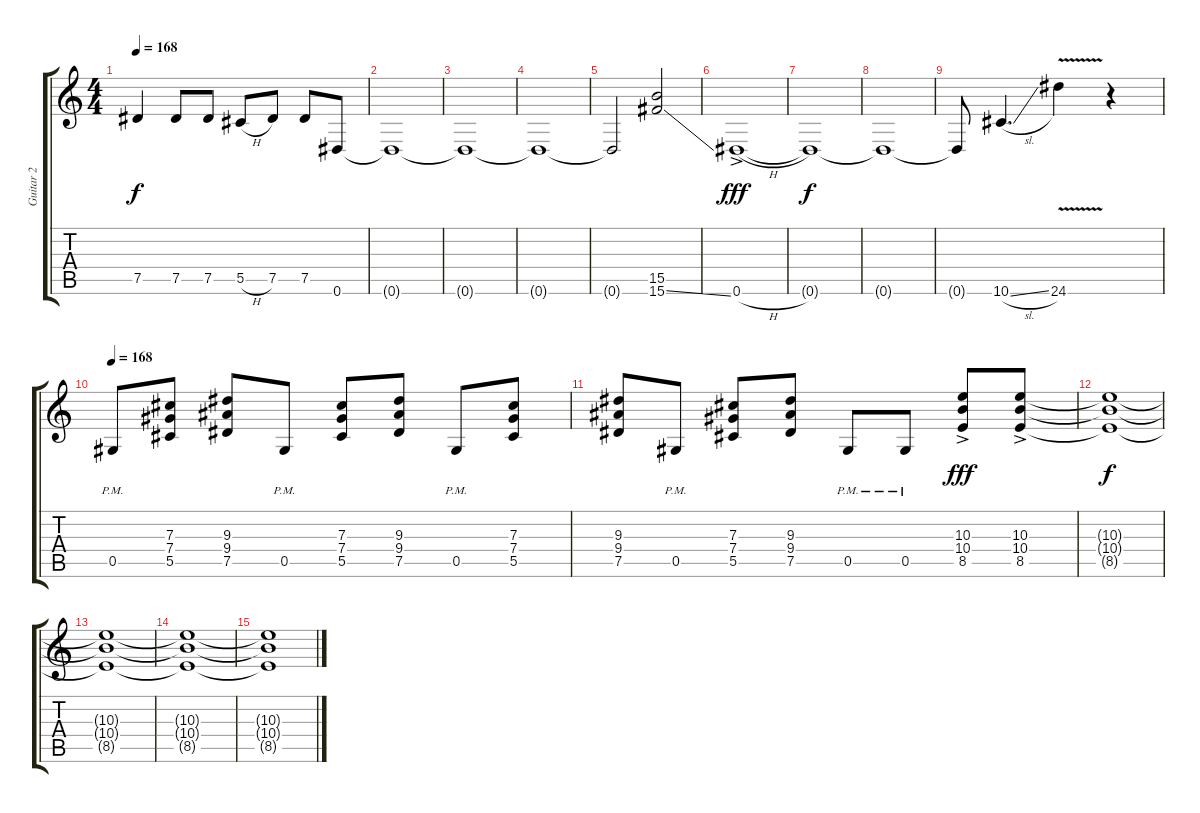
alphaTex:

\track ("Guitar 2" "Guitar 2") {instrument distortionguitar}
\staff {score tabs}
\tuning (Eb4 Bb3 Gb3 Db3 Ab2 Eb2) {hide}
\ts (4 4)
\tempo 168
\clef g2
\ks c
7.5{t}.4{dy f} 7.5.8 7.5.8 5.5{h}.8 7.5.8 7.5.8 0.6.8 |
0.6{t}.1 |
0.6{t}.1 |
0.6{t}.1 |
0.6{t}.2 (15.5 15.6{ss}).2 |
0.6{h ac}.1{dy fff} |
0.6{t}.1{dy f} |
0.6{t}.1 |
0.6{t}.8 10.6{sl}.4{d} 24.6{v}.4 r.4 |
\tempo 168
0.5{pm}.8 (7.3 7.4 5.5).8 (9.3 9.4 7.5).8 0.5{pm}.8 (7.3 7.4 5.5).8 (9.3 9.4 7.5).8 0.5{pm}.8 (7.3 7.4 5.5).8 |
(9.3 9.4 7.5).8 0.5{pm}.8 (7.3 7.4 5.5).8 (9.3 9.4 7.5).8 0.5{pm}.8 0.5{pm}.8 (10.3{ac} 10.4{ac} 8.5{ac}).8{dy fff} (10.3{ac} 10.4{ac} 8.5{ac}).8 |
(10.3{t} 10.4{t} 8.5{t}).1{dy f} |
(10.3{t} 10.4{t} 8.5{t}).1 |
(10.3{t} 10.4{t} 8.5{t}).1 |
(10.3{t} 10.4{t} 8.5{t}).1
